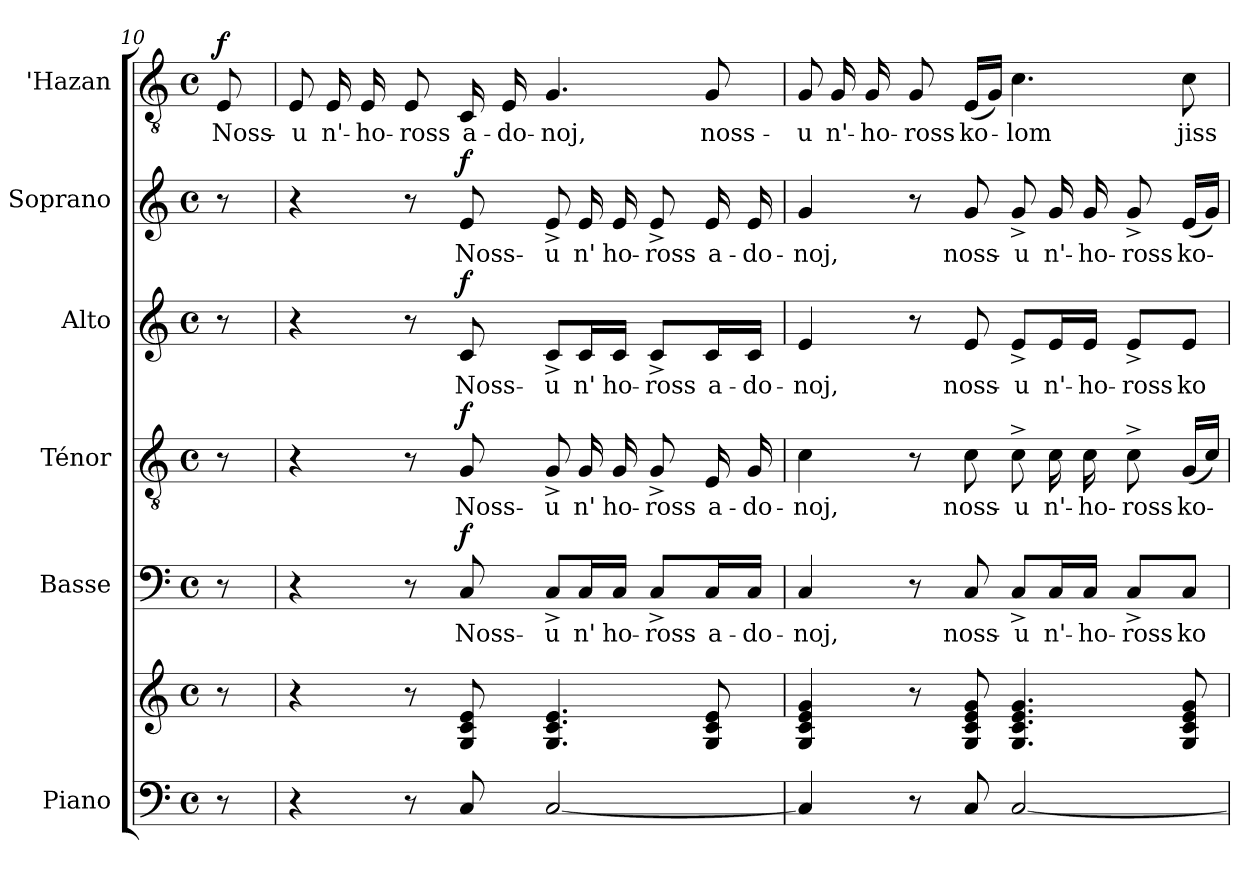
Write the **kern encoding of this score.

**kern	**kern	**kern	**text	**dynam	**kern	**text	**dynam	**kern	**text	**dynam	**kern	**text	**dynam	**kern	**text	**dynam
*part6	*part6	*part5	*part5	*part5	*part4	*part4	*part4	*part3	*part3	*part3	*part2	*part2	*part2	*part1	*part1	*part1
*staff7	*staff6	*staff5	*staff5	*staff5	*staff4	*staff4	*staff4	*staff3	*staff3	*staff3	*staff2	*staff2	*staff2	*staff1	*staff1	*staff1
*I"Piano	*	*I"Basse	*	*	*I"Ténor	*	*	*I"Alto	*	*	*I"Soprano	*	*	*I"'Hazan	*	*
*I'P.	*	*I'B.	*	*	*I'T.	*	*	*I'A.	*	*	*I'S.	*	*	*I''H.	*	*
!!LO:PB:g=z
*clefF4	*clefG2	*clefF4	*	*	*clefGv2	*	*	*clefG2	*	*	*clefG2	*	*	*clefGv2	*	*
*	*	*	*	*	*ITrd7c12	*	*	*	*	*	*	*	*	*ITrd7c12	*	*
*k[]	*k[]	*k[]	*	*	*k[]	*	*	*k[]	*	*	*k[]	*	*	*k[]	*	*
*C:	*C:	*C:	*	*	*C:	*	*	*C:	*	*	*C:	*	*	*C:	*	*
*M4/4	*M4/4	*M4/4	*	*	*M4/4	*	*	*M4/4	*	*	*M4/4	*	*	*M4/4	*	*
*met(c)	*met(c)	*met(c)	*	*	*met(c)	*	*	*met(c)	*	*	*met(c)	*	*	*met(c)	*	*
=10	=10	=10	=10	=10	=10	=10	=10	=10	=10	=10	=10	=10	=10	=10	=10	=10
!	!	!	!	!	!	!	!	!	!	!	!	!	!	!	!LO:LY:b:color=#000000	!
8r	8r	8r	.	.	8r	.	.	8r	.	.	8r	.	.	8EEi/	Noss-	f
=11	=11	=11	=11	=11	=11	=11	=11	=11	=11	=11	=11	=11	=11	=11	=11	=11
!	!	!	!	!	!	!	!	!	!	!	!	!	!	!	!LO:LY:b:color=#000000	!
4r	4r	4r	.	.	4r	.	.	4r	.	.	4r	.	.	8EEi/	-u	.
!	!	!	!	!	!	!	!	!	!	!	!	!	!	!	!LO:LY:b:color=#000000	!
.	.	.	.	.	.	.	.	.	.	.	.	.	.	16EEi/	n'-	.
!	!	!	!	!	!	!	!	!	!	!	!	!	!	!	!LO:LY:b:color=#000000	!
.	.	.	.	.	.	.	.	.	.	.	.	.	.	16EEi/	-ho-	.
!	!	!	!	!	!	!	!	!	!	!	!	!	!	!	!LO:LY:b:color=#000000	!
8r	8r	8r	.	.	8r	.	.	8r	.	.	8r	.	.	8EEi/	-ross	.
!	!	!	!LO:LY:b:color=#000000	!	!	!	!	!	!	!	!	!	!	!	!	!
!	!	!	!	!	!	!LO:LY:b:color=#000000	!	!	!	!	!	!	!	!	!	!
!	!	!	!	!	!	!	!	!	!LO:LY:b:color=#000000	!	!	!	!	!	!	!
!	!	!	!	!	!	!	!	!	!	!	!	!LO:LY:b:color=#000000	!	!	!	!
!	!	!	!	!	!	!	!	!	!	!	!	!	!	!	!LO:LY:b:color=#000000	!
8Ci/	8Gi/ 8ci 8ei	8Ci/	Noss-	f	8GGi/	Noss-	f	8ci/	Noss-	f	8ei/	Noss-	f	16CCi/	a-	.
!	!	!	!	!	!	!	!	!	!	!	!	!	!	!	!LO:LY:b:color=#000000	!
.	.	.	.	.	.	.	.	.	.	.	.	.	.	16EEi/	-do-	.
!	!	!	!LO:LY:b:color=#000000	!	!	!	!	!	!	!	!	!	!	!	!	!
!	!	!	!	!	!	!LO:LY:b:color=#000000	!	!	!	!	!	!	!	!	!	!
!	!	!	!	!	!	!	!	!	!LO:LY:b:color=#000000	!	!	!	!	!	!	!
!	!	!	!	!	!	!	!	!	!	!	!	!LO:LY:b:color=#000000	!	!	!	!
!	!	!	!	!	!	!	!	!	!	!	!	!	!	!	!LO:LY:b:color=#000000	!
[<2Ci/	4.Gi/ 4.ci 4.ei	8C^i/L	-u	.	8GG^i/	-u	.	8c^i/L	-u	.	8e^i/	-u	.	4.GGi/	-noj,	.
!	!	!	!LO:LY:b:color=#000000	!	!	!	!	!	!	!	!	!	!	!	!	!
!	!	!	!	!	!	!LO:LY:b:color=#000000	!	!	!	!	!	!	!	!	!	!
!	!	!	!	!	!	!	!	!	!LO:LY:b:color=#000000	!	!	!	!	!	!	!
!	!	!	!	!	!	!	!	!	!	!	!	!LO:LY:b:color=#000000	!	!	!	!
.	.	16Ci/L	n'	.	16GGi/	n'	.	16ci/L	n'	.	16ei/	n'	.	.	.	.
!	!	!	!LO:LY:b:color=#000000	!	!	!	!	!	!	!	!	!	!	!	!	!
!	!	!	!	!	!	!LO:LY:b:color=#000000	!	!	!	!	!	!	!	!	!	!
!	!	!	!	!	!	!	!	!	!LO:LY:b:color=#000000	!	!	!	!	!	!	!
!	!	!	!	!	!	!	!	!	!	!	!	!LO:LY:b:color=#000000	!	!	!	!
.	.	16Ci/JJ	ho-	.	16GGi/	ho-	.	16ci/JJ	ho-	.	16ei/	ho-	.	.	.	.
!	!	!	!LO:LY:b:color=#000000	!	!	!	!	!	!	!	!	!	!	!	!	!
!	!	!	!	!	!	!LO:LY:b:color=#000000	!	!	!	!	!	!	!	!	!	!
!	!	!	!	!	!	!	!	!	!LO:LY:b:color=#000000	!	!	!	!	!	!	!
!	!	!	!	!	!	!	!	!	!	!	!	!LO:LY:b:color=#000000	!	!	!	!
.	.	8C^i/L	-ross	.	8GG^i/	-ross	.	8c^i/L	-ross	.	8e^i/	-ross	.	.	.	.
!	!	!	!LO:LY:b:color=#000000	!	!	!	!	!	!	!	!	!	!	!	!	!
!	!	!	!	!	!	!LO:LY:b:color=#000000	!	!	!	!	!	!	!	!	!	!
!	!	!	!	!	!	!	!	!	!LO:LY:b:color=#000000	!	!	!	!	!	!	!
!	!	!	!	!	!	!	!	!	!	!	!	!LO:LY:b:color=#000000	!	!	!	!
!	!	!	!	!	!	!	!	!	!	!	!	!	!	!	!LO:LY:b:color=#000000	!
.	8Gi/ 8ci 8ei	16Ci/L	a-	.	16EEi/	a-	.	16ci/L	a-	.	16ei/	a-	.	8GGi/	noss-	.
!	!	!	!LO:LY:b:color=#000000	!	!	!	!	!	!	!	!	!	!	!	!	!
!	!	!	!	!	!	!LO:LY:b:color=#000000	!	!	!	!	!	!	!	!	!	!
!	!	!	!	!	!	!	!	!	!LO:LY:b:color=#000000	!	!	!	!	!	!	!
!	!	!	!	!	!	!	!	!	!	!	!	!LO:LY:b:color=#000000	!	!	!	!
.	.	16Ci/JJ	-do-	.	16GGi/	-do-	.	16ci/JJ	-do-	.	16ei/	-do-	.	.	.	.
=12	=12	=12	=12	=12	=12	=12	=12	=12	=12	=12	=12	=12	=12	=12	=12	=12
!	!	!	!LO:LY:b:color=#000000	!	!	!	!	!	!	!	!	!	!	!	!	!
!	!	!	!	!	!	!LO:LY:b:color=#000000	!	!	!	!	!	!	!	!	!	!
!	!	!	!	!	!	!	!	!	!LO:LY:b:color=#000000	!	!	!	!	!	!	!
!	!	!	!	!	!	!	!	!	!	!	!	!LO:LY:b:color=#000000	!	!	!	!
!	!	!	!	!	!	!	!	!	!	!	!	!	!	!	!LO:LY:b:color=#000000	!
4Ci/]	4Gi/ 4ci 4ei 4gi	4Ci/	-noj,	.	4Ci\	-noj,	.	4ei/	-noj,	.	4gi/	-noj,	.	8GGi/	-u	.
!	!	!	!	!	!	!	!	!	!	!	!	!	!	!	!LO:LY:b:color=#000000	!
.	.	.	.	.	.	.	.	.	.	.	.	.	.	16GGi/	n'-	.
!	!	!	!	!	!	!	!	!	!	!	!	!	!	!	!LO:LY:b:color=#000000	!
.	.	.	.	.	.	.	.	.	.	.	.	.	.	16GGi/	-ho-	.
!	!	!	!	!	!	!	!	!	!	!	!	!	!	!	!LO:LY:b:color=#000000	!
8r	8r	8r	.	.	8r	.	.	8r	.	.	8r	.	.	8GGi/	-ross	.
!	!	!	!LO:LY:b:color=#000000	!	!	!	!	!	!	!	!	!	!	!	!	!
!	!	!	!	!	!	!LO:LY:b:color=#000000	!	!	!	!	!	!	!	!	!	!
!	!	!	!	!	!	!	!	!	!LO:LY:b:color=#000000	!	!	!	!	!	!	!
!	!	!	!	!	!	!	!	!	!	!	!	!LO:LY:b:color=#000000	!	!	!	!
!	!	!	!	!	!	!	!	!	!	!	!	!	!	!	!LO:LY:b:color=#000000	!
8Ci/	8Gi/ 8ci 8ei 8gi	8Ci/	noss-	.	8Ci\	noss-	.	8ei/	noss-	.	8gi/	noss-	.	(16EEi/LL	ko-	.
.	.	.	.	.	.	.	.	.	.	.	.	.	.	16GGi/JJ)	.	.
!	!	!	!LO:LY:b:color=#000000	!	!	!	!	!	!	!	!	!	!	!	!	!
!	!	!	!	!	!	!LO:LY:b:color=#000000	!	!	!	!	!	!	!	!	!	!
!	!	!	!	!	!	!	!	!	!LO:LY:b:color=#000000	!	!	!	!	!	!	!
!	!	!	!	!	!	!	!	!	!	!	!	!LO:LY:b:color=#000000	!	!	!	!
!	!	!	!	!	!	!	!	!	!	!	!	!	!	!	!LO:LY:b:color=#000000	!
[<2Ci/	4.Gi/ 4.ci 4.ei 4.gi	8C^i/L	-u	.	8C^i\	-u	.	8e^i/L	-u	.	8g^i/	-u	.	4.Ci\	-lom	.
!	!	!	!LO:LY:b:color=#000000	!	!	!	!	!	!	!	!	!	!	!	!	!
!	!	!	!	!	!	!LO:LY:b:color=#000000	!	!	!	!	!	!	!	!	!	!
!	!	!	!	!	!	!	!	!	!LO:LY:b:color=#000000	!	!	!	!	!	!	!
!	!	!	!	!	!	!	!	!	!	!	!	!LO:LY:b:color=#000000	!	!	!	!
.	.	16Ci/L	n'-	.	16Ci\	n'-	.	16ei/L	n'-	.	16gi/	n'-	.	.	.	.
!	!	!	!LO:LY:b:color=#000000	!	!	!	!	!	!	!	!	!	!	!	!	!
!	!	!	!	!	!	!LO:LY:b:color=#000000	!	!	!	!	!	!	!	!	!	!
!	!	!	!	!	!	!	!	!	!LO:LY:b:color=#000000	!	!	!	!	!	!	!
!	!	!	!	!	!	!	!	!	!	!	!	!LO:LY:b:color=#000000	!	!	!	!
.	.	16Ci/JJ	-ho-	.	16Ci\	-ho-	.	16ei/JJ	-ho-	.	16gi/	-ho-	.	.	.	.
!	!	!	!LO:LY:b:color=#000000	!	!	!	!	!	!	!	!	!	!	!	!	!
!	!	!	!	!	!	!LO:LY:b:color=#000000	!	!	!	!	!	!	!	!	!	!
!	!	!	!	!	!	!	!	!	!LO:LY:b:color=#000000	!	!	!	!	!	!	!
!	!	!	!	!	!	!	!	!	!	!	!	!LO:LY:b:color=#000000	!	!	!	!
.	.	8C^i/L	-ross	.	8C^i\	-ross	.	8e^i/L	-ross	.	8g^i/	-ross	.	.	.	.
!	!	!	!LO:LY:b:color=#000000	!	!	!	!	!	!	!	!	!	!	!	!	!
!	!	!	!	!	!	!LO:LY:b:color=#000000	!	!	!	!	!	!	!	!	!	!
!	!	!	!	!	!	!	!	!	!LO:LY:b:color=#000000	!	!	!	!	!	!	!
!	!	!	!	!	!	!	!	!	!	!	!	!LO:LY:b:color=#000000	!	!	!	!
!	!	!	!	!	!	!	!	!	!	!	!	!	!	!	!LO:LY:b:color=#000000	!
.	8Gi/ 8ci 8ei 8gi	8Ci/J	ko-	.	(16GGi/LL	ko-	.	8ei/J	ko-	.	(16ei/LL	ko-	.	8Ci\	jiss-	.
.	.	.	.	.	16Ci/JJ)	.	.	.	.	.	16gi/JJ)	.	.	.	.	.
=	=	=	=	=	=	=	=	=	=	=	=	=	=	=	=	=
*-	*-	*-	*-	*-	*-	*-	*-	*-	*-	*-	*-	*-	*-	*-	*-	*-
